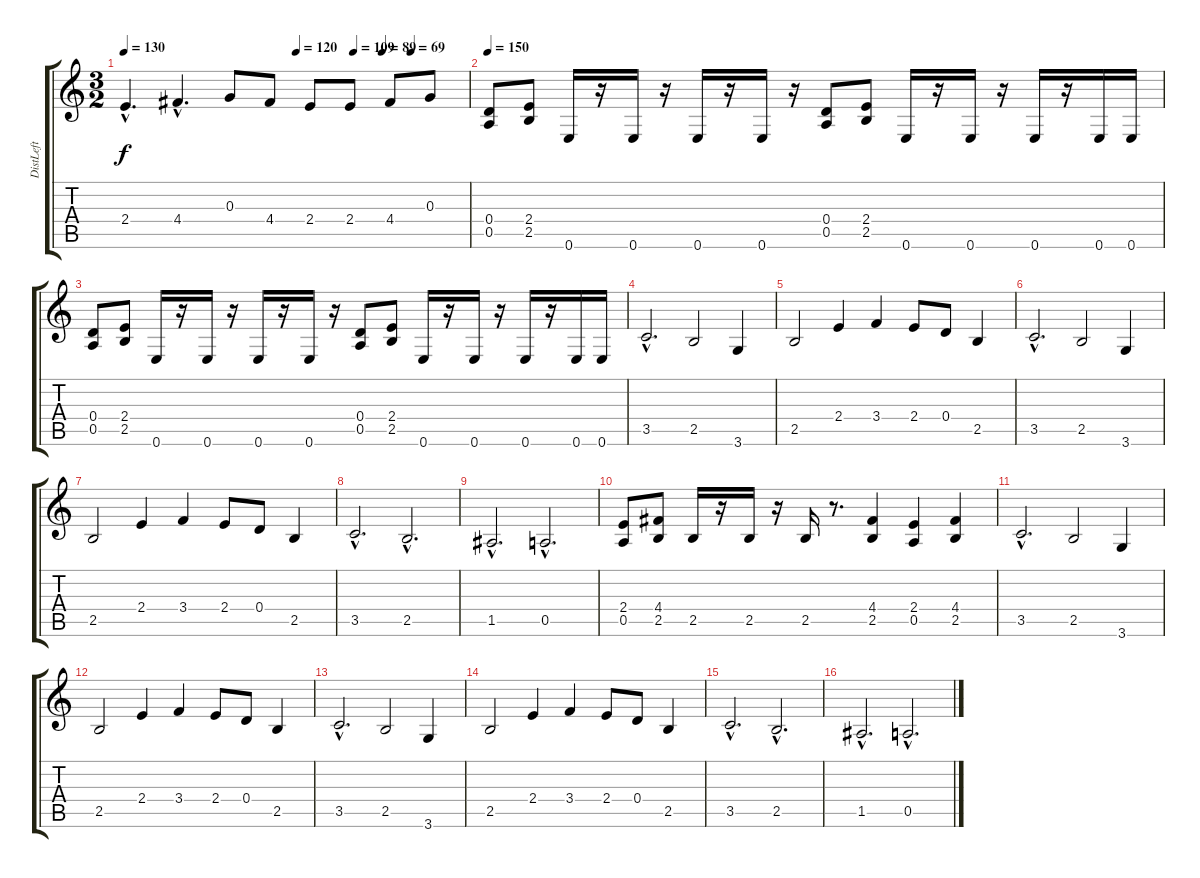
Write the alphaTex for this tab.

\track ("DistLeft" "DistLeft") {instrument distortionguitar}
\staff {score tabs}
\tuning (E4 B3 G3 D3 A2 E2) {hide}
\ts (3 2)
\tempo 130
\tempo (120 0.5)
\tempo (109 0.6666666666666666)
\tempo (89 0.75)
\tempo (69 0.8333333333333334)
\clef g2
\ks c
2.4{hac}.4{d dy f} 4.4{hac}.4{d} 0.3.8 4.4.8 2.4.8 2.4.8 4.4.8 0.3.8 |
\tempo 150
(0.4 0.5).8 (2.4 2.5).8 0.6.16 r.16 0.6.16 r.16 0.6.16 r.16 0.6.16 r.16 (0.4 0.5).8 (2.4 2.5).8 0.6.16 r.16 0.6.16 r.16 0.6.16 r.16 0.6.16 0.6.16 |
(0.4 0.5).8 (2.4 2.5).8 0.6.16 r.16 0.6.16 r.16 0.6.16 r.16 0.6.16 r.16 (0.4 0.5).8 (2.4 2.5).8 0.6.16 r.16 0.6.16 r.16 0.6.16 r.16 0.6.16 0.6.16 |
3.5{hac}.2{d} 2.5.2 3.6.4 |
2.5.2 2.4.4 3.4.4 2.4.8 0.4.8 2.5.4 |
3.5{hac}.2{d} 2.5.2 3.6.4 |
2.5.2 2.4.4 3.4.4 2.4.8 0.4.8 2.5.4 |
3.5{hac}.2{d} 2.5{hac}.2{d} |
1.5{hac}.2{d} 0.5{hac}.2{d} |
(2.4 0.5).8 (4.4 2.5).8 2.5.16 r.16 2.5.16 r.16 2.5.16 r.8{d} (4.4 2.5).4 (2.4 0.5).4 (4.4 2.5).4 |
3.5{hac}.2{d} 2.5.2 3.6.4 |
2.5.2 2.4.4 3.4.4 2.4.8 0.4.8 2.5.4 |
3.5{hac}.2{d} 2.5.2 3.6.4 |
2.5.2 2.4.4 3.4.4 2.4.8 0.4.8 2.5.4 |
3.5{hac}.2{d} 2.5{hac}.2{d} |
1.5{hac}.2{d} 0.5{hac}.2{d}
